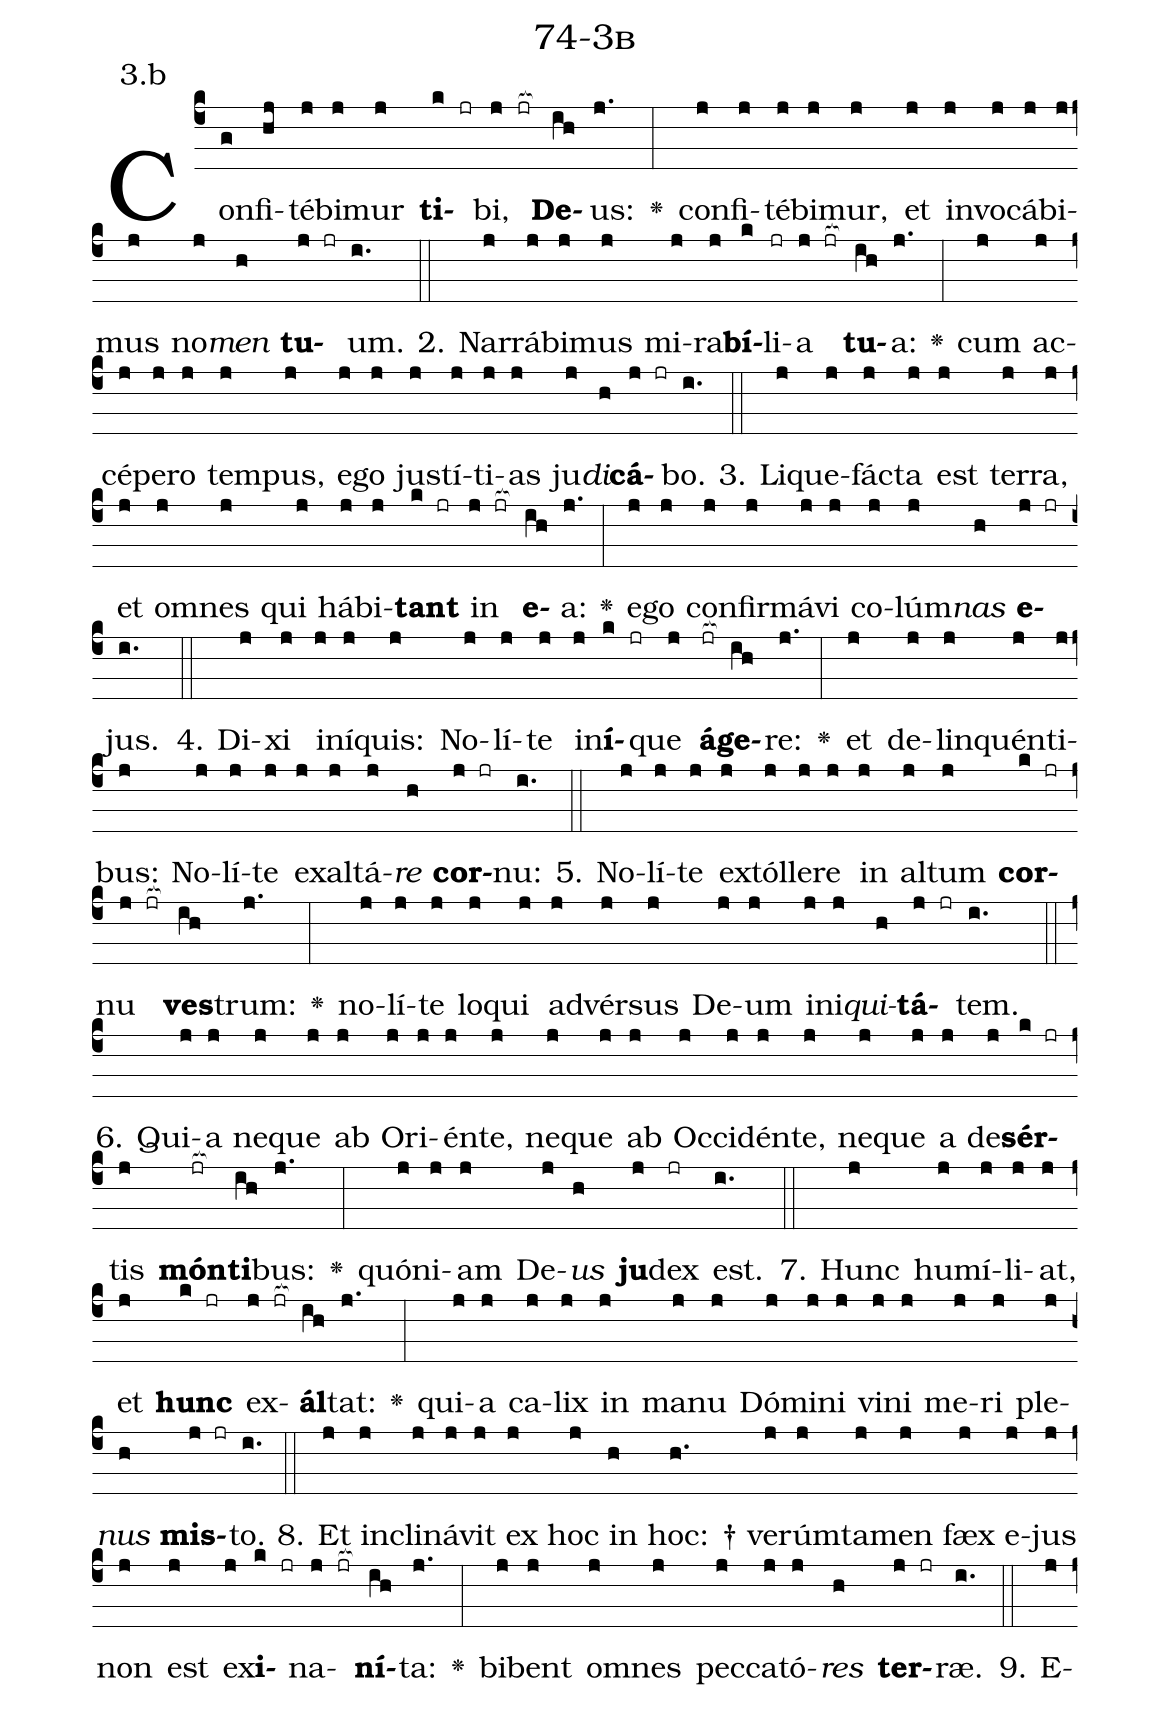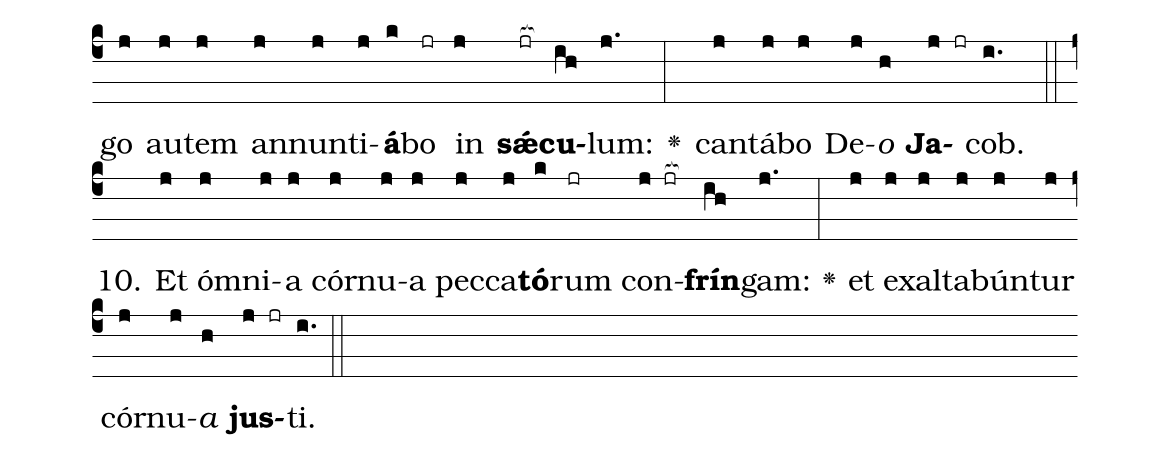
name: 74-3b;
annotation: 3.b;
%%
(c4)Con(g)fi(hj)té(j)bi(j)mur(j) <b>ti</b>(k jr)bi,(j jr[ocb:1{]) <b>De</b>(ih[ocb:0}])us:(j.) <v>\greheightstar</v>(:) con(j)fi(j)té(j)bi(j)mur,(j) et(j) in(j)vo(j)cá(j)bi(j)mus(j) no(j)<i>men</i>(h) <b>tu</b>(j jr)um.(i.) (::)
2. Nar(j)rá(j)bi(j)mus(j) mi(j)ra(j)<b>bí</b>(k)li(jr)a(j jr[ocb:1{]) <b>tu</b>(ih[ocb:0}])a:(j.) <v>\greheightstar</v>(:) cum(j) ac(j)cé(j)pe(j)ro(j) tem(j)pus,(j) e(j)go(j) jus(j)tí(j)ti(j)as(j) ju(j)<i>di</i>(h)<b>cá</b>(j jr)bo.(i.) (::)
3. Li(j)que(j)fác(j)ta(j) est(j) ter(j)ra,(j) et(j) om(j)nes(j) qui(j) há(j)bi(j)<b>tant</b>(k jr) in(j jr[ocb:1{]) <b>e</b>(ih[ocb:0}])a:(j.) <v>\greheightstar</v>(:) e(j)go(j) con(j)fir(j)má(j)vi(j) co(j)lúm(j)<i>nas</i>(h) <b>e</b>(j jr)jus.(i.) (::)
4. Di(j)xi(j) in(j)í(j)quis:(j) No(j)lí(j)te(j) in(j)<b>í</b>(k jr)que(j) <b>á</b>(jr[ocb:1{])<b>ge</b>(ih[ocb:0}])re:(j.) <v>\greheightstar</v>(:) et(j) de(j)lin(j)quén(j)ti(j)bus:(j) No(j)lí(j)te(j) ex(j)al(j)tá(j)<i>re</i>(h) <b>cor</b>(j jr)nu:(i.) (::)
5. No(j)lí(j)te(j) ex(j)tól(j)le(j)re(j) in(j) al(j)tum(j) <b>cor</b>(k jr)nu(j jr[ocb:1{]) <b>ves</b>(ih[ocb:0}])trum:(j.) <v>\greheightstar</v>(:) no(j)lí(j)te(j) lo(j)qui(j) ad(j)vér(j)sus(j) De(j)um(j) in(j)i(j)<i>qui</i>(h)<b>tá</b>(j jr)tem.(i.) (::)
6. Qui(j)a(j) ne(j)que(j) ab(j) O(j)ri(j)én(j)te,(j) ne(j)que(j) ab(j) Oc(j)ci(j)dén(j)te,(j) ne(j)que(j) a(j) de(j)<b>sér</b>(k jr)tis(j) <b>món</b>(jr[ocb:1{])<b>ti</b>(ih[ocb:0}])bus:(j.) <v>\greheightstar</v>(:) quón(j)i(j)am(j) De(j)<i>us</i>(h) <b>ju</b>(j)dex(jr) est.(i.) (::)
7. Hunc(j) hu(j)mí(j)li(j)at,(j) et(j) <b>hunc</b>(k jr) ex(j jr[ocb:1{])<b>ál</b>(ih[ocb:0}])tat:(j.) <v>\greheightstar</v>(:) qui(j)a(j) ca(j)lix(j) in(j) ma(j)nu(j) Dó(j)mi(j)ni(j) vi(j)ni(j) me(j)ri(j) ple(j)<i>nus</i>(h) <b>mis</b>(j jr)to.(i.) (::)
8. Et(j) in(j)cli(j)ná(j)vit(j) ex(j) hoc(j) in(h) hoc: †(h.) ve(j)rúm(j)ta(j)men(j) fæx(j) e(j)jus(j) non(j) est(j) ex(j)<b>i</b>(k jr)na(j jr[ocb:1{])<b>ní</b>(ih[ocb:0}])ta:(j.) <v>\greheightstar</v>(:) bi(j)bent(j) om(j)nes(j) pec(j)ca(j)tó(j)<i>res</i>(h) <b>ter</b>(j jr)ræ.(i.) (::)
9. E(j)go(j) au(j)tem(j) an(j)nun(j)ti(j)<b>á</b>(k)bo(jr) in(j) <b>sǽ</b>(jr[ocb:1{])<b>cu</b>(ih[ocb:0}])lum:(j.) <v>\greheightstar</v>(:) can(j)tá(j)bo(j) De(j)<i>o</i>(h) <b>Ja</b>(j jr)cob.(i.) (::)
10. Et(j) óm(j)ni(j)a(j) cór(j)nu(j)a(j) pec(j)ca(j)<b>tó</b>(k)rum(jr) con(j jr[ocb:1{])<b>frín</b>(ih[ocb:0}])gam:(j.) <v>\greheightstar</v>(:) et(j) ex(j)al(j)ta(j)bún(j)tur(j) cór(j)nu(j)<i>a</i>(h) <b>jus</b>(j jr)ti.(i.) (::)
